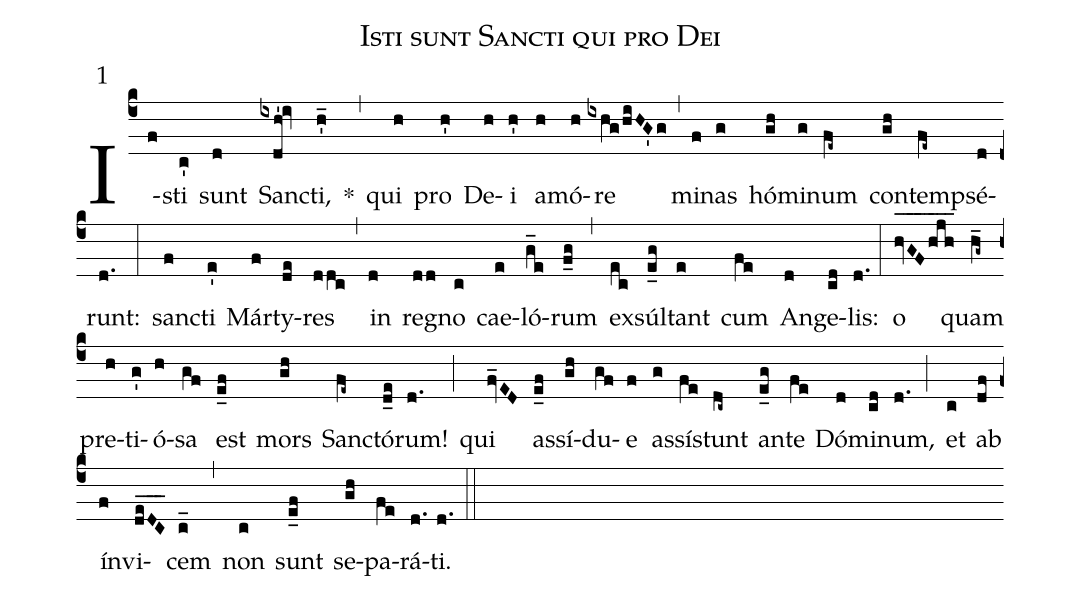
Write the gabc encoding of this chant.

name:Isti sunt Sancti qui pro Dei;
mode:1;
annotation:1;
office-part:Antiphonae;
%%
(c4) I(f)sti(c') sunt(d) San(ixdh'!iv)cti,(h'_) *(,) qui(h) pro(h') De(h)i(h') a(h)mó(h)re(ixhg/hiHG'g) (,) mi(f)nas(g) hó(gh)mi(g)num(fe~) con(gh)tem(fe~)psé(d)runt:(d.) (:) san(f)cti(e') Már(f)ty(de)res(ddc) (,) in(d) re(dd)gno(c) cae(e)ló(g_e)rum(f_g) (,) ex(ec)súl(e_g)tant(e) cum(fe) An(d)ge(cd)lis:(d.) (:) o(hvGF___/hjh___) quam(h_g~) pre(h)ti(g')ó(h)sa(gf) est(e_f) mors(gh) San(fe~)ctó(d_e)rum!(d.) (;) qui(fv_ED) as(e_f)sí(gh)du(gf)e(f) as(g)sí(fe)stunt(dc~) an(e_g)te(fe) Dó(d)mi(cd)num,(d.) (;) et(c) ab(df) ín(f)vi(de_D_C_)cem(c_) (,) non(c) sunt(e_f) se(gh)pa(fe)rá(d.)ti.(d.) (::)
